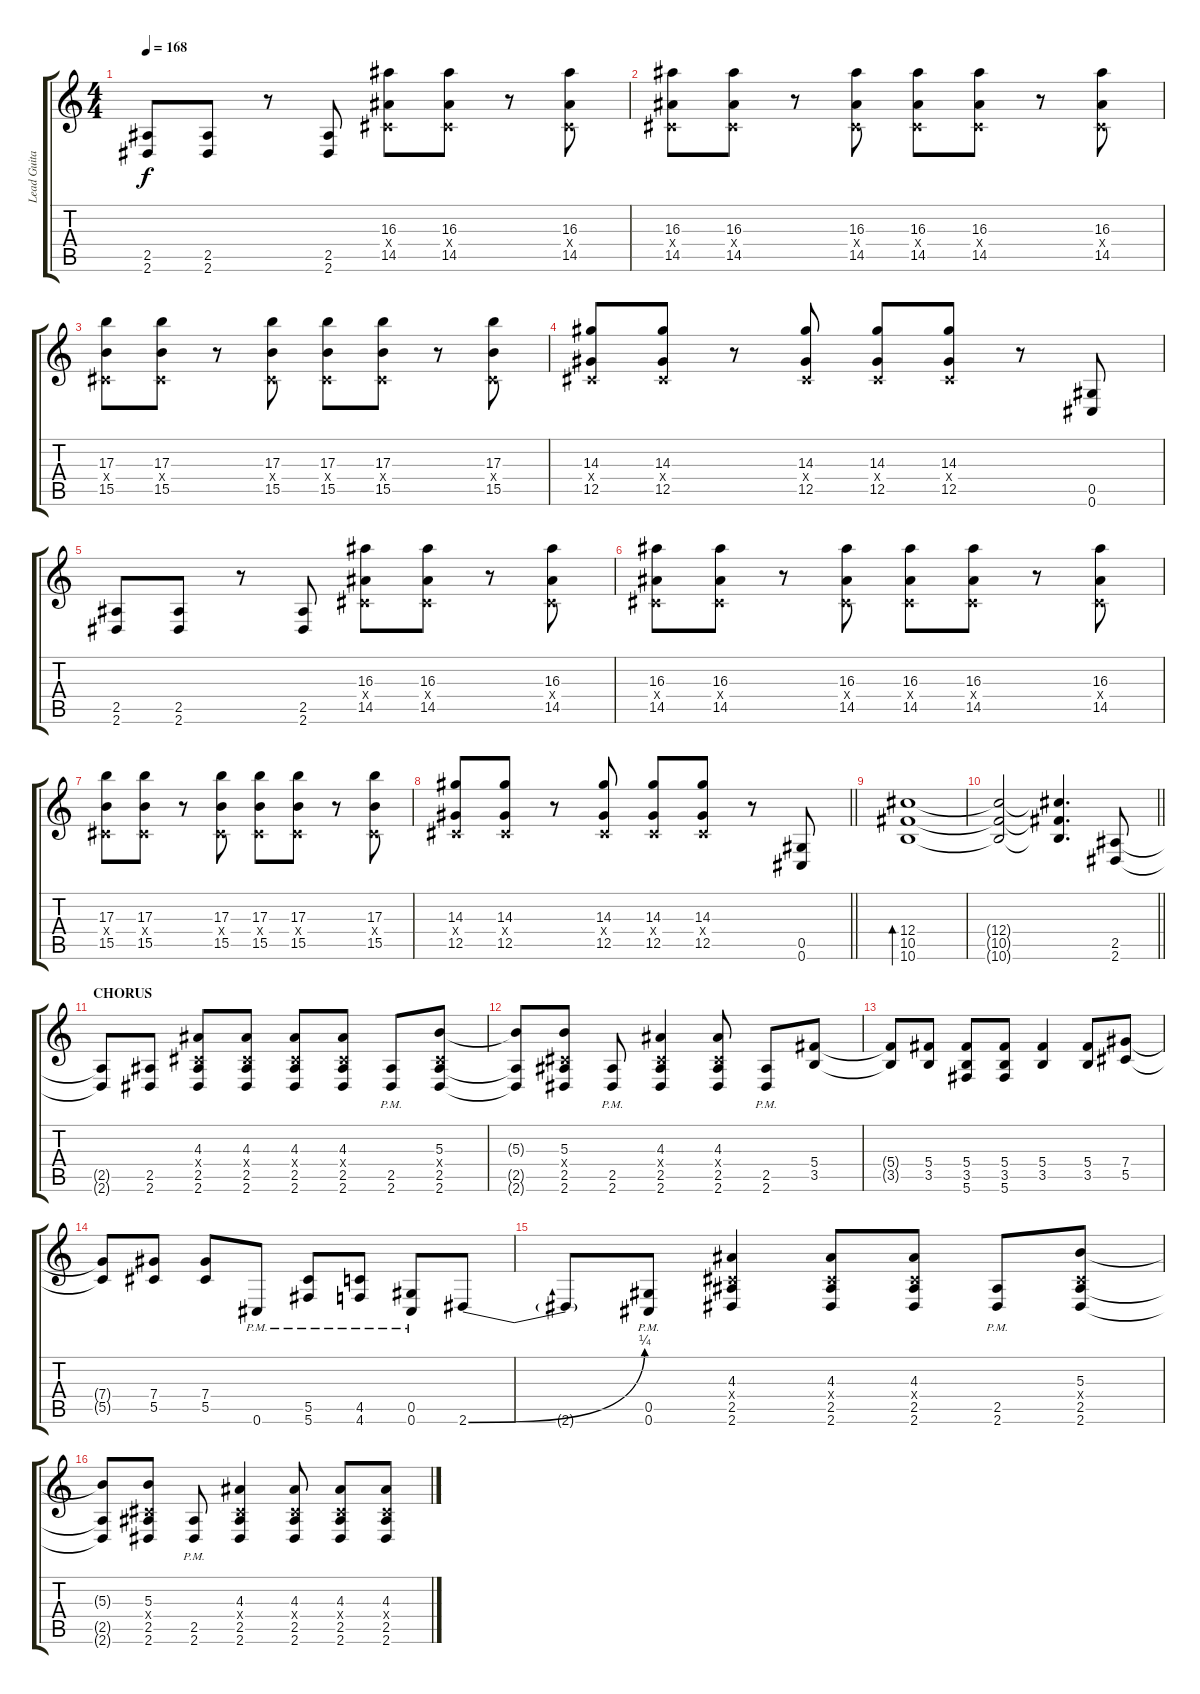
\track ("Lead Guitar" "Lead Guita") {instrument distortionguitar}
\staff {score tabs}
\tuning (Eb4 Bb3 Gb3 Db3 Ab2 Db2) {hide}
\ts (4 4)
\section ("" "")
\tempo 168
\clef g2
\ks c
(2.5 2.6).8{dy f} (2.5 2.6).8 r.8 (2.5 2.6).8 (16.3 0.4{x} 14.5).8 (16.3 0.4{x} 14.5).8 r.8 (16.3 0.4{x} 14.5).8 |
(16.3 0.4{x} 14.5).8 (16.3 0.4{x} 14.5).8 r.8 (16.3 0.4{x} 14.5).8 (16.3 0.4{x} 14.5).8 (16.3 0.4{x} 14.5).8 r.8 (16.3 0.4{x} 14.5).8 |
(17.3 0.4{x} 15.5).8 (17.3 0.4{x} 15.5).8 r.8 (17.3 0.4{x} 15.5).8 (17.3 0.4{x} 15.5).8 (17.3 0.4{x} 15.5).8 r.8 (17.3 0.4{x} 15.5).8 |
(14.3 0.4{x} 12.5).8 (14.3 0.4{x} 12.5).8 r.8 (14.3 0.4{x} 12.5).8 (14.3 0.4{x} 12.5).8 (14.3 0.4{x} 12.5).8 r.8 (0.5 0.6).8 |
(2.5 2.6).8 (2.5 2.6).8 r.8 (2.5 2.6).8 (16.3 0.4{x} 14.5).8 (16.3 0.4{x} 14.5).8 r.8 (16.3 0.4{x} 14.5).8 |
(16.3 0.4{x} 14.5).8 (16.3 0.4{x} 14.5).8 r.8 (16.3 0.4{x} 14.5).8 (16.3 0.4{x} 14.5).8 (16.3 0.4{x} 14.5).8 r.8 (16.3 0.4{x} 14.5).8 |
(17.3 0.4{x} 15.5).8 (17.3 0.4{x} 15.5).8 r.8 (17.3 0.4{x} 15.5).8 (17.3 0.4{x} 15.5).8 (17.3 0.4{x} 15.5).8 r.8 (17.3 0.4{x} 15.5).8 |
\barLineRight lightlight
(14.3 0.4{x} 12.5).8 (14.3 0.4{x} 12.5).8 r.8 (14.3 0.4{x} 12.5).8 (14.3 0.4{x} 12.5).8 (14.3 0.4{x} 12.5).8 r.8 (0.5 0.6).8 |
\section ("" "")
(12.4 10.5 10.6).1{bd 60} |
\barLineRight lightlight
(12.4{t} 10.5{t} 10.6{t}).2 (12.4{t} 10.5{t} 10.6{t}).4{d} (2.5 2.6).8 |
\section ("" "CHORUS")
(2.5{t} 2.6{t}).8 (2.5 2.6).8 (4.3 0.4{x} 2.5 2.6).8 (4.3 0.4{x} 2.5 2.6).8 (4.3 0.4{x} 2.5 2.6).8 (4.3 0.4{x} 2.5 2.6).8 (2.5{pm} 2.6{pm}).8 (5.3 0.4{x} 2.5 2.6).8 |
(5.3{t} 2.5{t} 2.6{t}).8 (5.3 0.4{x} 2.5 2.6).8 (2.5{pm} 2.6{pm}).8 (4.3 0.4{x} 2.5 2.6).4 (4.3 0.4{x} 2.5 2.6).8 (2.5{pm} 2.6{pm}).8 (5.4 3.5).8 |
(5.4{t} 3.5{t}).8 (5.4 3.5).8 (5.4 3.5 5.6).8 (5.4 3.5 5.6).8 (5.4 3.5).4 (5.4 3.5).8 (7.4 5.5).8 |
(7.4{t} 5.5{t}).8 (7.4 5.5).8 (7.4 5.5).8 0.6{pm}.8 (5.5{pm} 5.6{pm}).8 (4.5{pm} 4.6{pm}).8 (0.5{pm} 0.6{pm}).8 2.6{be (bend 0 0 60 1)}.8 |
2.6{t}.8 (0.5{pm} 0.6{pm}).8 (4.3 0.4{x} 2.5 2.6).4 (4.3 0.4{x} 2.5 2.6).8 (4.3 0.4{x} 2.5 2.6).8 (2.5{pm} 2.6{pm}).8 (5.3 0.4{x} 2.5 2.6).8 |
(5.3{t} 2.5{t} 2.6{t}).8 (5.3 0.4{x} 2.5 2.6).8 (2.5{pm} 2.6{pm}).8 (4.3 0.4{x} 2.5 2.6).4 (4.3 0.4{x} 2.5 2.6).8 (4.3 0.4{x} 2.5 2.6).8 (4.3 0.4{x} 2.5 2.6).8
